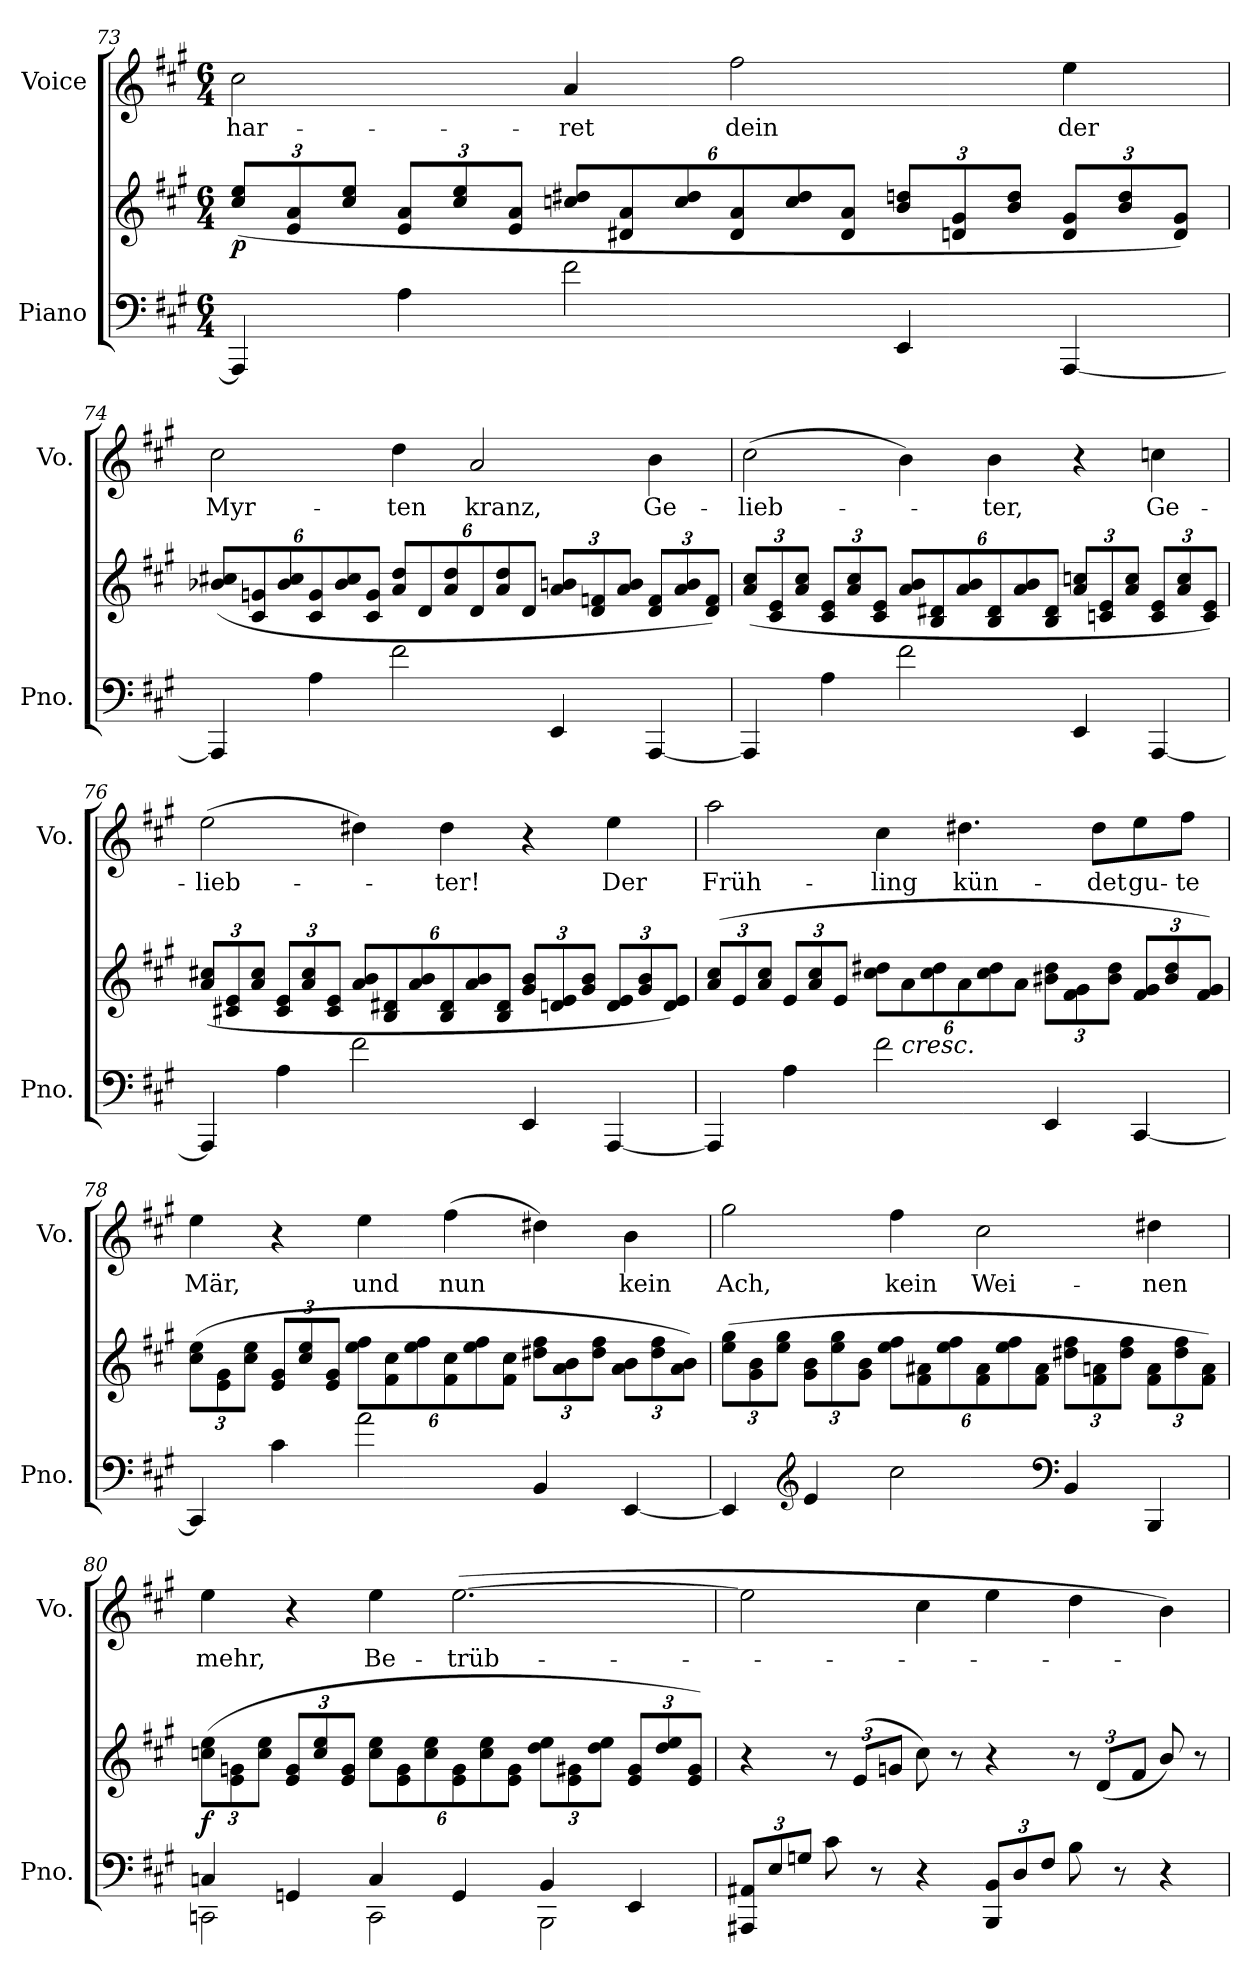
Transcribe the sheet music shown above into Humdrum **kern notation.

**kern	**kern	**dynam	**kern	**text
*part2	*part2	*part2	*part1	*part1
*staff3	*staff2	*staff2/3	*staff1	*staff1
*I"Piano	*	*	*I"Voice	*
*I'Pno.	*	*	*I'Vo.	*
*clefF4	*clefG2	*	*clefG2	*
*k[f#c#g#]	*k[f#c#g#]	*	*k[f#c#g#]	*
*M6/4	*M6/4	*	*M6/4	*
*	*Xbrackettup	*	*	*
=73	=73	=73	=73	=73
!	!	!LO:DY:b	!	!
4AAA/]	(>12cc#/ 12ee/L	p	2cc#\	har-
.	12e/ 12a/	.	.	.
.	12cc#/ 12ee/J	.	.	.
4A\	12e/ 12a/L	.	.	.
.	12cc#/ 12ee/	.	.	.
.	12e/ 12a/J	.	.	.
*	*brackettup	*	*	*
2f#\	12ccn/ 12dd#X/L	.	4a/	-ret
.	12d#X/ 12a/	.	.	.
.	12cc/ 12dd#/	.	.	.
.	12d#/ 12a/	.	2ff#\	dein
.	12cc/ 12dd#/	.	.	.
.	12d#/ 12a/J	.	.	.
*	*Xbrackettup	*	*	*
4EE/	12b/ 12ddn/L	.	.	.
.	12dn/ 12g#/	.	.	.
.	12b/ 12dd/J	.	.	.
[4AAA/	12d/ 12g#/L	.	4ee\	der
.	12b/ 12dd/	.	.	.
.	12d/ 12g#/J)	.	.	.
=74	=74	=74	=74	=74
*	*brackettup	*	*	*
4AAA/]	(>12b-X/ 12cc#X/L	.	2cc#\	Myr-
.	12c#/ 12gn/	.	.	.
.	12b-/ 12cc#/	.	.	.
4A\	12c#/ 12g/	.	.	.
.	12b-/ 12cc#/	.	.	.
.	12c#/ 12g/J	.	.	.
2f#\	12a/ 12dd/L	.	4dd\	-ten
.	12d/	.	.	.
.	12a/ 12dd/	.	.	.
.	12d/	.	2a/	kranz,
.	12a/ 12dd/	.	.	.
.	12d/J	.	.	.
*	*Xbrackettup	*	*	*
4EE/	12a/ 12bn/L	.	.	.
.	12d/ 12fn/	.	.	.
.	12a/ 12b/J	.	.	.
[4AAA/	12d/ 12f/L	.	4b\	Ge-
.	12a/ 12b/	.	.	.
.	12d/ 12f/J)	.	.	.
=75	=75	=75	=75	=75
4AAA/]	(>12a/ 12cc#/L	.	(2cc#\	-lieb-
.	12c#/ 12e/	.	.	.
.	12a/ 12cc#/J	.	.	.
4A\	12c#/ 12e/L	.	.	.
.	12a/ 12cc#/	.	.	.
.	12c#/ 12e/J	.	.	.
*	*brackettup	*	*	*
2f#\	12a/ 12b/L	.	4b\)	.
.	12B/ 12d#X/	.	.	.
.	12a/ 12b/	.	.	.
.	12B/ 12d#/	.	4b\	-ter,
.	12a/ 12b/	.	.	.
.	12B/ 12d#/J	.	.	.
*	*Xbrackettup	*	*	*
4EE/	12a/ 12ccn/L	.	4r	.
.	12cn/ 12e/	.	.	.
.	12a/ 12cc/J	.	.	.
[4AAA/	12c/ 12e/L	.	4ccn\	Ge-
.	12a/ 12cc/	.	.	.
.	12c/ 12e/J)	.	.	.
=76	=76	=76	=76	=76
4AAA/]	(>12a/ 12cc#X/L	.	(2ee\	-lieb-
.	12c#X/ 12e/	.	.	.
.	12a/ 12cc#/J	.	.	.
4A\	12c#/ 12e/L	.	.	.
.	12a/ 12cc#/	.	.	.
.	12c#/ 12e/J	.	.	.
*	*brackettup	*	*	*
2f#\	12a/ 12b/L	.	4dd#X\)	.
.	12B/ 12d#X/	.	.	.
.	12a/ 12b/	.	.	.
.	12B/ 12d#/	.	4dd#\	-ter!
.	12a/ 12b/	.	.	.
.	12B/ 12d#/J	.	.	.
*	*Xbrackettup	*	*	*
4EE/	12g#/ 12b/L	.	4r	.
.	12dn/ 12e/	.	.	.
.	12g#/ 12b/J	.	.	.
[4AAA/	12d/ 12e/L	.	4ee\	Der
.	12g#/ 12b/	.	.	.
.	12d/ 12e/J)	.	.	.
=77	=77	=77	=77	=77
4AAA/]	(>12a/ 12cc#/L	.	2aa\	Früh-
.	12e/	.	.	.
.	12a/ 12cc#/J	.	.	.
4A\	12e/L	.	.	.
.	12a/ 12cc#/	.	.	.
.	12e/J	.	.	.
*	*brackettup	*	*	*
2f#\	12cc#\ 12dd#X\L	.	4cc#\	-ling
!	!LO:TX:b:i:t=cresc.	!	!	!
.	12a\	.	.	.
.	12cc#\ 12dd#\	.	.	.
.	12a\	.	4.dd#X\	kün-
.	12cc#\ 12dd#\	.	.	.
.	12a\J	.	.	.
*	*Xbrackettup	*	*	*
4EE/	12b#X\ 12dd#\L	.	.	.
.	12f#\ 12g#\	.	.	.
.	.	.	8dd#\L	-det
.	12b#\ 12dd#\J	.	.	.
[4CC#/	12f#/ 12g#/L	.	8ee\	gu-
.	12b#/ 12dd#/	.	.	.
.	.	.	8ff#\J	-te
.	12f#/ 12g#/J)	.	.	.
=78	=78	=78	=78	=78
4CC#/]	(12cc#\ 12ee\L	.	4ee\	Mär,
.	12e\ 12g#\	.	.	.
.	12cc#\ 12ee\J	.	.	.
4c#\	12e/ 12g#/L	.	4r	.
.	12cc#/ 12ee/	.	.	.
.	12e/ 12g#/J	.	.	.
*	*brackettup	*	*	*
2a\	12ee\ 12ff#\L	.	4ee\	und
.	12f#\ 12cc#\	.	.	.
.	12ee\ 12ff#\	.	.	.
.	12f#\ 12cc#\	.	(4ff#\	nun
.	12ee\ 12ff#\	.	.	.
.	12f#\ 12cc#\J	.	.	.
*	*Xbrackettup	*	*	*
4BB/	12dd#X\ 12ff#\L	.	4dd#X\)	.
.	12a\ 12b\	.	.	.
.	12dd#\ 12ff#\J	.	.	.
[4EE/	12a\ 12b\L	.	4b\	kein
.	12dd#\ 12ff#\	.	.	.
.	12a\ 12b\J)	.	.	.
=79	=79	=79	=79	=79
4EE/]	(12ee\ 12gg#\L	.	2gg#\	Ach,
.	12g#\ 12b\	.	.	.
.	12ee\ 12gg#\J	.	.	.
*clefG2	*	*	*	*
4e/	12g#\ 12b\L	.	.	.
.	12ee\ 12gg#\	.	.	.
.	12g#\ 12b\J	.	.	.
*	*brackettup	*	*	*
2cc#\	12ee\ 12ff#\L	.	4ff#\	kein
.	12f#\ 12a#X\	.	.	.
.	12ee\ 12ff#\	.	.	.
.	12f#\ 12a#\	.	2cc#\	Wei-
.	12ee\ 12ff#\	.	.	.
.	12f#\ 12a#\J	.	.	.
*clefF4	*	*	*	*
*	*Xbrackettup	*	*	*
4BB/	12dd#X\ 12ff#\L	.	.	.
.	12f#\ 12an\	.	.	.
.	12dd#\ 12ff#\J	.	.	.
4BBB/	12f#\ 12a\L	.	4dd#X\	-nen
.	12dd#\ 12ff#\	.	.	.
.	12f#\ 12a\J)	.	.	.
=80	=80	=80	=80	=80
*^	*	*	*	*
!	!	!	!LO:DY:b	!	!
4Cn/	2CCn\	(12ccn\ 12ee\L	f	4ee\	mehr,
.	.	12e\ 12gn\	.	.	.
.	.	12cc\ 12ee\J	.	.	.
4GGn/	.	12e/ 12g/L	.	4r	.
.	.	12cc/ 12ee/	.	.	.
.	.	12e/ 12g/J	.	.	.
*	*	*brackettup	*	*	*
4C/	2CC\	12cc\ 12ee\L	.	4ee\	Be-
.	.	12e\ 12g\	.	.	.
.	.	12cc\ 12ee\	.	.	.
4GG/	.	12e\ 12g\	.	([2.ee\	-trüb-
.	.	12cc\ 12ee\	.	.	.
.	.	12e\ 12g\J	.	.	.
*	*	*Xbrackettup	*	*	*
4BB/	2BBB\	12dd\ 12ee\L	.	.	.
.	.	12e\ 12g#X\	.	.	.
.	.	12dd\ 12ee\J	.	.	.
4EE/	.	12e/ 12g#/L	.	.	.
.	.	12dd/ 12ee/	.	.	.
.	.	12e/ 12g#/J)	.	.	.
*v	*v	*	*	*	*
=81	=81	=81	=81	=81
*Xbrackettup	*	*	*	*
12AAA#X/ 12AA#X/L	4r	.	2ee\]	.
12E/	.	.	.	.
12Gn/J	.	.	.	.
8c#\	12r	.	.	.
.	(12e/L	.	.	.
8r	.	.	.	.
.	12gn/J	.	.	.
4r	8cc#\)	.	4cc#\	.
.	8r	.	.	.
12BBB/ 12BB/L	4r	.	4ee\	.
12D/	.	.	.	.
12F#/J	.	.	.	.
8B\	12r	.	4dd\	.
.	(12d/L	.	.	.
8r	.	.	.	.
.	12f#/J	.	.	.
4r	8b/)	.	4b\)	.
.	8r	.	.	.
=	=	=	=	=
*-	*-	*-	*-	*-
